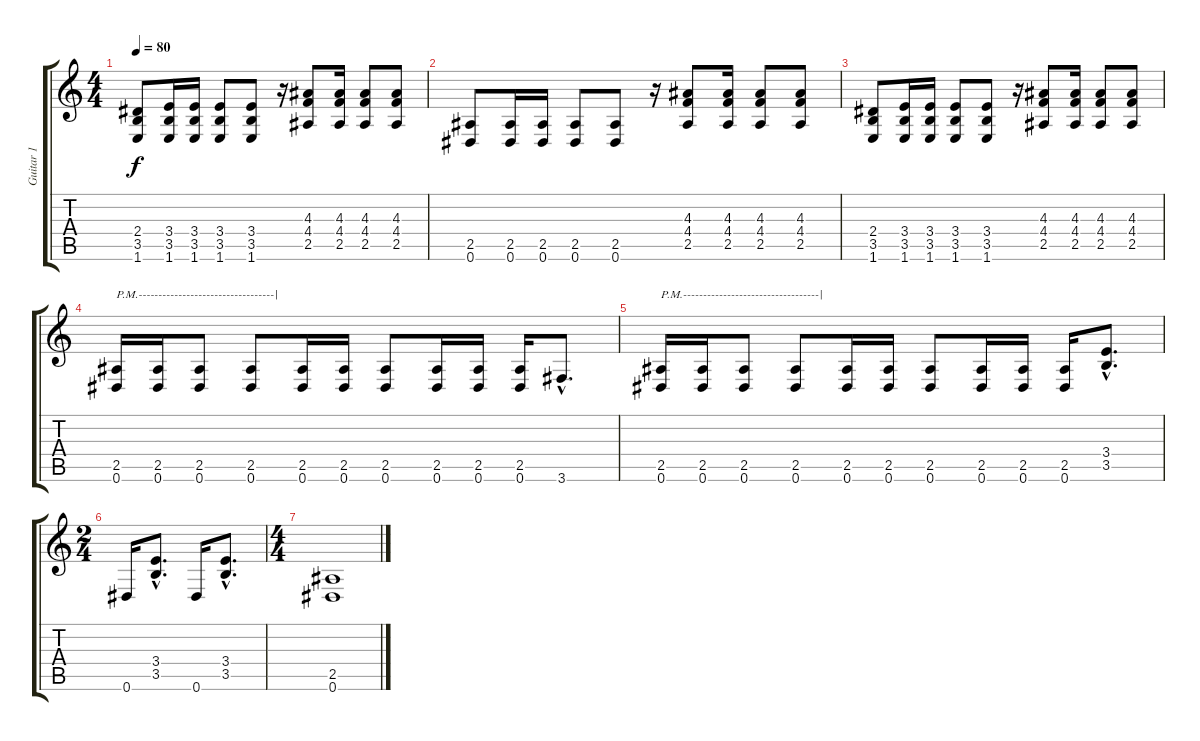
\track ("Guitar 1" "Guitar 1") {instrument distortionguitar}
\staff {score tabs}
\tuning (Eb4 Bb3 Gb3 Db3 Ab2 Eb2) {hide}
\ts (4 4)
\tempo 80
\clef g2
\ks c
(2.4 3.5 1.6).8{dy f} (3.4 3.5 1.6).16 (3.4 3.5 1.6).16 (3.4 3.5 1.6).8 (3.4 3.5 1.6).8 r.16 (4.3 4.4 2.5).8 (4.3 4.4 2.5).16 (4.3 4.4 2.5).8 (4.3 4.4 2.5).8 |
(2.5 0.6).8 (2.5 0.6).16 (2.5 0.6).16 (2.5 0.6).8 (2.5 0.6).8 r.16 (4.3 4.4 2.5).8 (4.3 4.4 2.5).16 (4.3 4.4 2.5).8 (4.3 4.4 2.5).8 |
(2.4 3.5 1.6).8 (3.4 3.5 1.6).16 (3.4 3.5 1.6).16 (3.4 3.5 1.6).8 (3.4 3.5 1.6).8 r.16 (4.3 4.4 2.5).8 (4.3 4.4 2.5).16 (4.3 4.4 2.5).8 (4.3 4.4 2.5).8 |
(2.5 0.6).16{txt "P.M.----------------------------------|" instrument electricguitarmuted} (2.5 0.6).16 (2.5 0.6).8 (2.5 0.6).8 (2.5 0.6).16 (2.5 0.6).16 (2.5 0.6).8 (2.5 0.6).16 (2.5 0.6).16 (2.5 0.6).16 3.6{hac}.8{d instrument distortionguitar} |
(2.5 0.6).16{txt "P.M.----------------------------------|" instrument electricguitarmuted} (2.5 0.6).16 (2.5 0.6).8 (2.5 0.6).8 (2.5 0.6).16 (2.5 0.6).16 (2.5 0.6).8 (2.5 0.6).16 (2.5 0.6).16 (2.5 0.6).16 (3.4{hac} 3.5{hac}).8{d instrument distortionguitar} |
\ts (2 4)
0.6.16{instrument electricguitarmuted} (3.4{hac} 3.5{hac}).8{d instrument distortionguitar} 0.6.16{instrument electricguitarmuted} (3.4{hac} 3.5{hac}).8{d instrument distortionguitar} |
\ts (4 4)
(2.5 0.6).1
